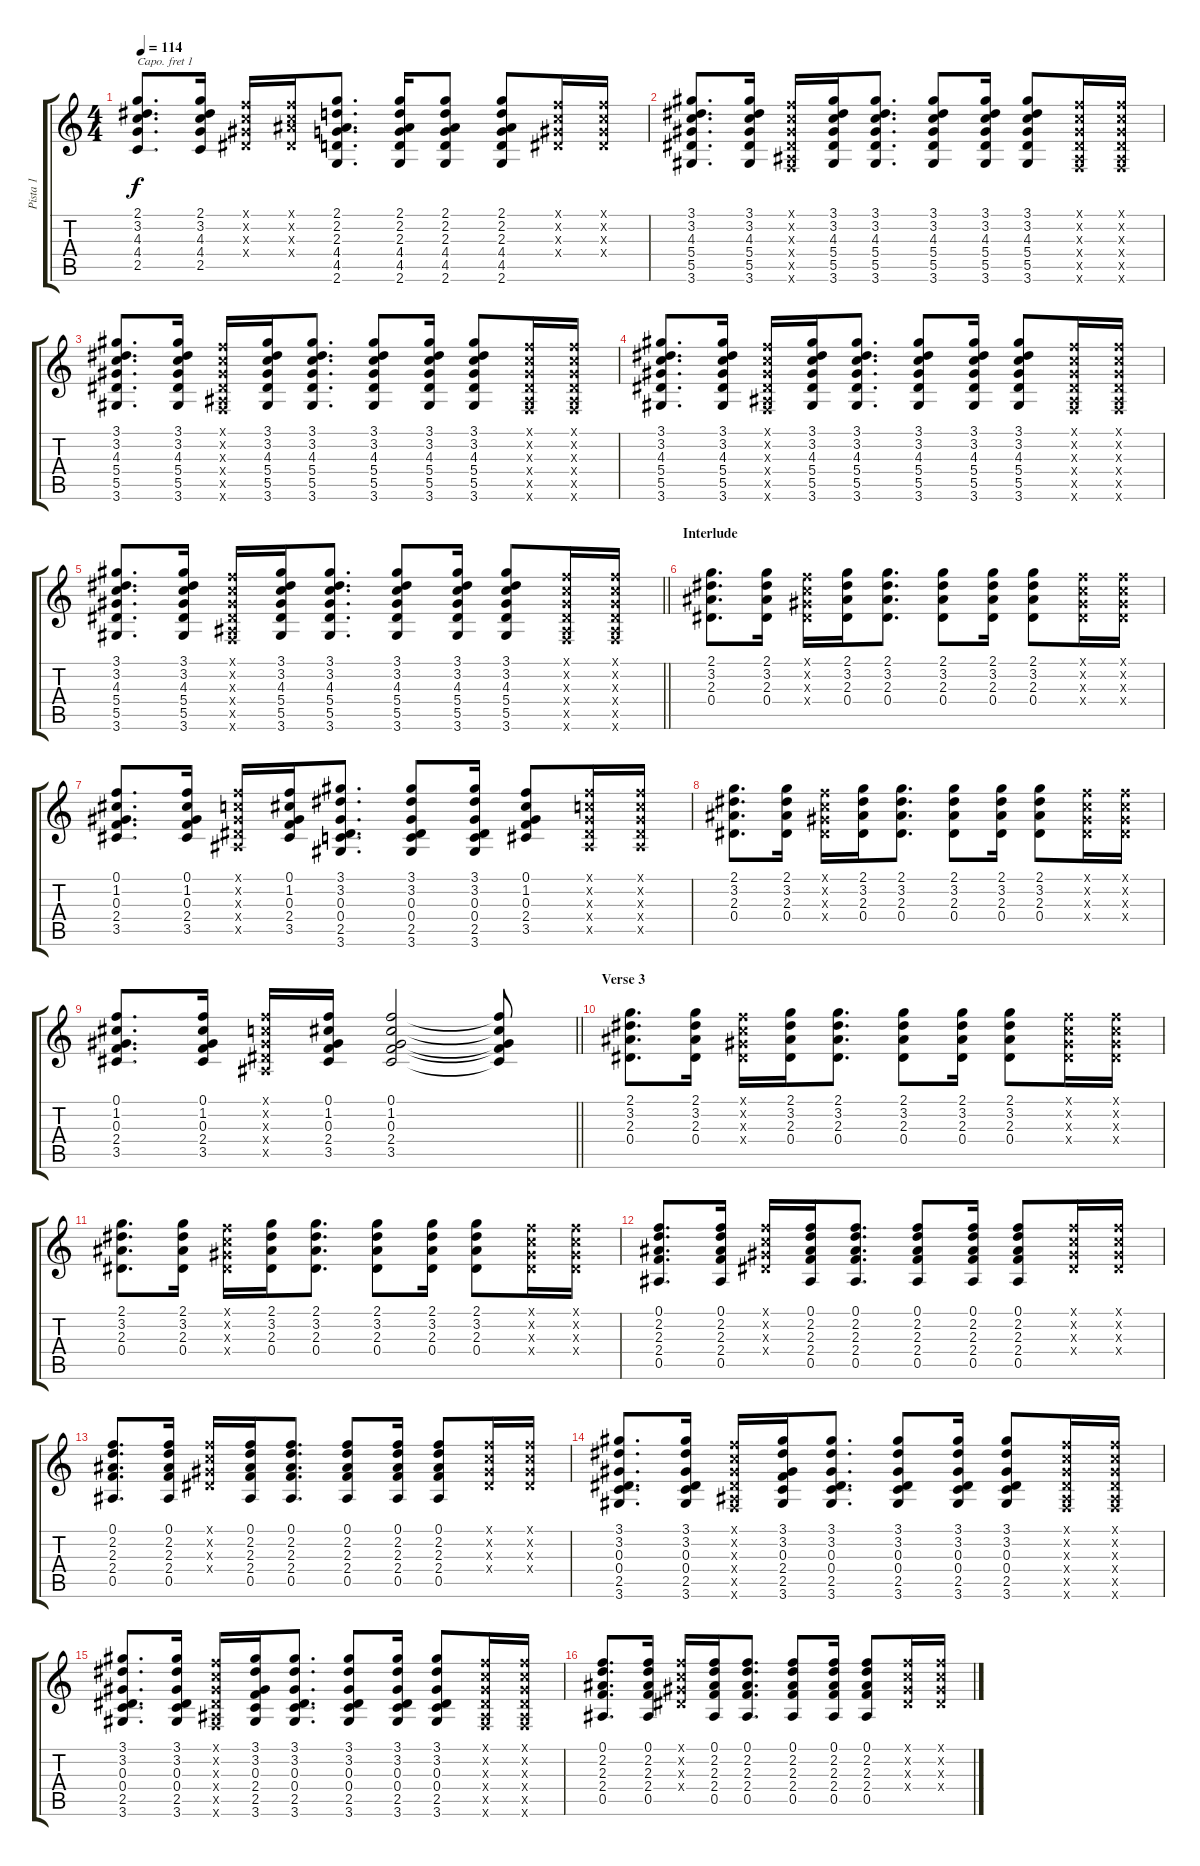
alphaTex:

\track ("Pista 1" "Pista 1") {instrument acousticguitarnylon}
\staff {score tabs}
\capo 1
\tuning (E4 B3 G3 D3 A2 E2) {hide}
\ts (4 4)
\tempo 114
\clef g2
\ks c
(2.1 3.2 4.3 4.4 2.5).8{d dy f} (2.1 3.2 4.3 4.4 2.5).16 (0.1{x} 0.2{x} 0.3{x} 0.4{x}).16 (0.1{x} 0.2{x} 2.3{x} 0.4{x}).16 (2.1 2.2 2.3 4.4 4.5 2.6).8{d} (2.1 2.2 2.3 4.4 4.5 2.6).16 (2.1 2.2 2.3 4.4 4.5 2.6).8 (2.1 2.2 2.3 4.4 4.5 2.6).8 (0.1{x} 0.2{x} 0.3{x} 0.4{x}).16 (0.1{x} 0.2{x} 0.3{x} 0.4{x}).16 |
(3.1 3.2 4.3 5.4 5.5 3.6).8{d} (3.1 3.2 4.3 5.4 5.5 3.6).16 (0.1{x} 0.2{x} 0.3{x} 0.4{x} 0.5{x} 0.6{x}).16 (3.1 3.2 4.3 5.4 5.5 3.6).16 (3.1 3.2 4.3 5.4 5.5 3.6).8{d} (3.1 3.2 4.3 5.4 5.5 3.6).8 (3.1 3.2 4.3 5.4 5.5 3.6).16 (3.1 3.2 4.3 5.4 5.5 3.6).8 (0.1{x} 0.2{x} 0.3{x} 0.4{x} 0.5{x} 0.6{x}).16 (0.1{x} 0.2{x} 0.3{x} 0.4{x} 0.5{x} 0.6{x}).16 |
(3.1 3.2 4.3 5.4 5.5 3.6).8{d} (3.1 3.2 4.3 5.4 5.5 3.6).16 (0.1{x} 0.2{x} 0.3{x} 0.4{x} 0.5{x} 0.6{x}).16 (3.1 3.2 4.3 5.4 5.5 3.6).16 (3.1 3.2 4.3 5.4 5.5 3.6).8{d} (3.1 3.2 4.3 5.4 5.5 3.6).8 (3.1 3.2 4.3 5.4 5.5 3.6).16 (3.1 3.2 4.3 5.4 5.5 3.6).8 (0.1{x} 0.2{x} 0.3{x} 0.4{x} 0.5{x} 0.6{x}).16 (0.1{x} 0.2{x} 0.3{x} 0.4{x} 0.5{x} 0.6{x}).16 |
(3.1 3.2 4.3 5.4 5.5 3.6).8{d} (3.1 3.2 4.3 5.4 5.5 3.6).16 (0.1{x} 0.2{x} 0.3{x} 0.4{x} 0.5{x} 0.6{x}).16 (3.1 3.2 4.3 5.4 5.5 3.6).16 (3.1 3.2 4.3 5.4 5.5 3.6).8{d} (3.1 3.2 4.3 5.4 5.5 3.6).8 (3.1 3.2 4.3 5.4 5.5 3.6).16 (3.1 3.2 4.3 5.4 5.5 3.6).8 (0.1{x} 0.2{x} 0.3{x} 0.4{x} 0.5{x} 0.6{x}).16 (0.1{x} 0.2{x} 0.3{x} 0.4{x} 0.5{x} 0.6{x}).16 |
\barLineRight lightlight
(3.1 3.2 4.3 5.4 5.5 3.6).8{d} (3.1 3.2 4.3 5.4 5.5 3.6).16 (0.1{x} 0.2{x} 0.3{x} 0.4{x} 0.5{x} 0.6{x}).16 (3.1 3.2 4.3 5.4 5.5 3.6).16 (3.1 3.2 4.3 5.4 5.5 3.6).8{d} (3.1 3.2 4.3 5.4 5.5 3.6).8 (3.1 3.2 4.3 5.4 5.5 3.6).16 (3.1 3.2 4.3 5.4 5.5 3.6).8 (0.1{x} 0.2{x} 0.3{x} 0.4{x} 0.5{x} 0.6{x}).16 (0.1{x} 0.2{x} 0.3{x} 0.4{x} 0.5{x} 0.6{x}).16 |
\section ("" "Interlude")
(2.1 3.2 2.3 0.4).8{d} (2.1 3.2 2.3 0.4).16 (0.1{x} 0.2{x} 0.3{x} 0.4{x}).16 (2.1 3.2 2.3 0.4).16 (2.1 3.2 2.3 0.4).8{d} (2.1 3.2 2.3 0.4).8 (2.1 3.2 2.3 0.4).16 (2.1 3.2 2.3 0.4).8 (0.1{x} 0.2{x} 0.3{x} 0.4{x}).16 (0.1{x} 0.2{x} 0.3{x} 0.4{x}).16 |
(0.1 1.2 0.3 2.4 3.5).8{d} (0.1 1.2 0.3 2.4 3.5).16 (0.1{x} 0.2{x} 0.3{x} 0.4{x} 0.5{x}).16 (0.1 1.2 0.3 2.4 3.5).16 (3.1 3.2 0.3 0.4 2.5 3.6).8{d} (3.1 3.2 0.3 0.4 2.5 3.6).8 (3.1 3.2 0.3 0.4 2.5 3.6).16 (0.1 1.2 0.3 2.4 3.5).8 (0.1{x} 0.2{x} 0.3{x} 0.4{x} 0.5{x}).16 (0.1{x} 0.2{x} 0.3{x} 0.4{x} 0.5{x}).16 |
(2.1 3.2 2.3 0.4).8{d} (2.1 3.2 2.3 0.4).16 (0.1{x} 0.2{x} 0.3{x} 0.4{x}).16 (2.1 3.2 2.3 0.4).16 (2.1 3.2 2.3 0.4).8{d} (2.1 3.2 2.3 0.4).8 (2.1 3.2 2.3 0.4).16 (2.1 3.2 2.3 0.4).8 (0.1{x} 0.2{x} 0.3{x} 0.4{x}).16 (0.1{x} 0.2{x} 0.3{x} 0.4{x}).16 |
\barLineRight lightlight
(0.1 1.2 0.3 2.4 3.5).8{d} (0.1 1.2 0.3 2.4 3.5).16 (0.1{x} 0.2{x} 0.3{x} 0.4{x} 0.5{x}).16 (0.1 1.2 0.3 2.4 3.5).16 (0.1 1.2 0.3 2.4 3.5).2 (0.1{t} 1.2{t} 0.3{t} 2.4{t} 3.5{t}).8 |
\section ("" "Verse 3")
(2.1 3.2 2.3 0.4).8{d balance 13} (2.1 3.2 2.3 0.4).16 (0.1{x} 0.2{x} 0.3{x} 0.4{x}).16 (2.1 3.2 2.3 0.4).16 (2.1 3.2 2.3 0.4).8{d} (2.1 3.2 2.3 0.4).8 (2.1 3.2 2.3 0.4).16 (2.1 3.2 2.3 0.4).8 (0.1{x} 0.2{x} 0.3{x} 0.4{x}).16 (0.1{x} 0.2{x} 0.3{x} 0.4{x}).16 |
(2.1 3.2 2.3 0.4).8{d} (2.1 3.2 2.3 0.4).16 (0.1{x} 0.2{x} 0.3{x} 0.4{x}).16 (2.1 3.2 2.3 0.4).16 (2.1 3.2 2.3 0.4).8{d} (2.1 3.2 2.3 0.4).8 (2.1 3.2 2.3 0.4).16 (2.1 3.2 2.3 0.4).8 (0.1{x} 0.2{x} 0.3{x} 0.4{x}).16 (0.1{x} 0.2{x} 0.3{x} 0.4{x}).16 |
(0.1 2.2 2.3 2.4 0.5).8{d} (0.1 2.2 2.3 2.4 0.5).16 (0.1{x} 0.2{x} 0.3{x} 0.4{x}).16 (0.1 2.2 2.3 2.4 0.5).16 (0.1 2.2 2.3 2.4 0.5).8{d} (0.1 2.2 2.3 2.4 0.5).8 (0.1 2.2 2.3 2.4 0.5).16 (0.1 2.2 2.3 2.4 0.5).8 (0.1{x} 0.2{x} 0.3{x} 0.4{x}).16 (0.1{x} 0.2{x} 0.3{x} 0.4{x}).16 |
(0.1 2.2 2.3 2.4 0.5).8{d} (0.1 2.2 2.3 2.4 0.5).16 (0.1{x} 0.2{x} 0.3{x} 0.4{x}).16 (0.1 2.2 2.3 2.4 0.5).16 (0.1 2.2 2.3 2.4 0.5).8{d} (0.1 2.2 2.3 2.4 0.5).8 (0.1 2.2 2.3 2.4 0.5).16 (0.1 2.2 2.3 2.4 0.5).8 (0.1{x} 0.2{x} 0.3{x} 0.4{x}).16 (0.1{x} 0.2{x} 0.3{x} 0.4{x}).16 |
(3.1 3.2 0.3 0.4 2.5 3.6).8{d} (3.1 3.2 0.3 0.4 2.5 3.6).16 (0.1{x} 0.2{x} 0.3{x} 0.4{x} 0.5{x} 0.6{x}).16 (3.1 3.2 0.3 2.4 2.5 3.6).16 (3.1 3.2 0.3 0.4 2.5 3.6).8{d} (3.1 3.2 0.3 0.4 2.5 3.6).8 (3.1 3.2 0.3 0.4 2.5 3.6).16 (3.1 3.2 0.3 0.4 2.5 3.6).8 (0.1{x} 0.2{x} 0.3{x} 0.4{x} 0.5{x} 0.6{x}).16 (0.1{x} 0.2{x} 0.3{x} 0.4{x} 0.5{x} 0.6{x}).16 |
(3.1 3.2 0.3 0.4 2.5 3.6).8{d} (3.1 3.2 0.3 0.4 2.5 3.6).16 (0.1{x} 0.2{x} 0.3{x} 0.4{x} 0.5{x} 0.6{x}).16 (3.1 3.2 0.3 2.4 2.5 3.6).16 (3.1 3.2 0.3 0.4 2.5 3.6).8{d} (3.1 3.2 0.3 0.4 2.5 3.6).8 (3.1 3.2 0.3 0.4 2.5 3.6).16 (3.1 3.2 0.3 0.4 2.5 3.6).8 (0.1{x} 0.2{x} 0.3{x} 0.4{x} 0.5{x} 0.6{x}).16 (0.1{x} 0.2{x} 0.3{x} 0.4{x} 0.5{x} 0.6{x}).16 |
(0.1 2.2 2.3 2.4 0.5).8{d} (0.1 2.2 2.3 2.4 0.5).16 (0.1{x} 0.2{x} 0.3{x} 0.4{x}).16 (0.1 2.2 2.3 2.4 0.5).16 (0.1 2.2 2.3 2.4 0.5).8{d} (0.1 2.2 2.3 2.4 0.5).8 (0.1 2.2 2.3 2.4 0.5).16 (0.1 2.2 2.3 2.4 0.5).8 (0.1{x} 0.2{x} 0.3{x} 0.4{x}).16 (0.1{x} 0.2{x} 0.3{x} 0.4{x}).16
